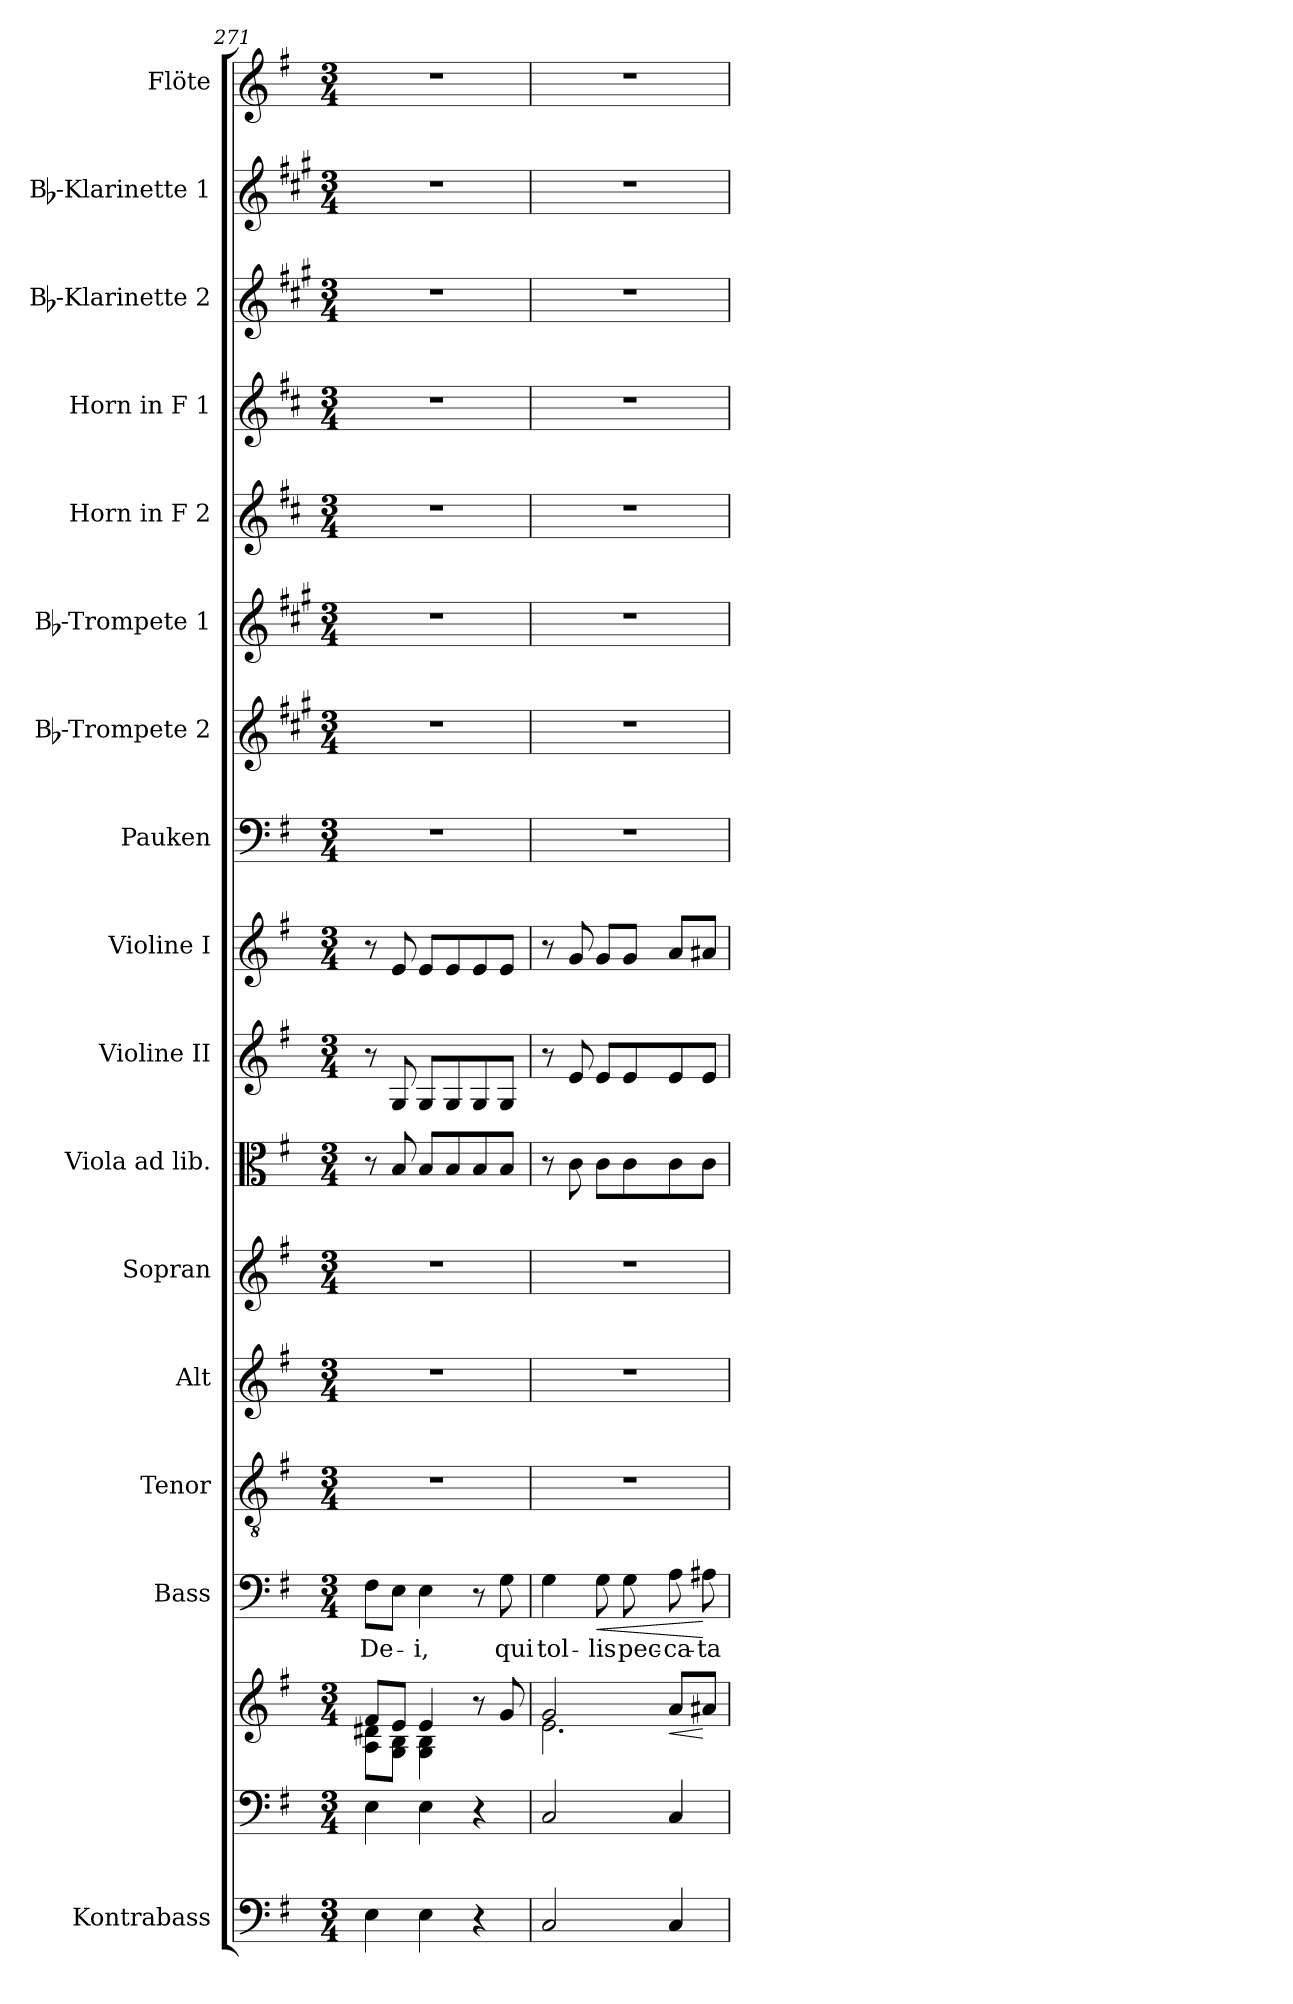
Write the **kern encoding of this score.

**kern	**kern	**kern	**dynam	**kern	**text	**dynam	**kern	**kern	**kern	**kern	**kern	**kern	**kern	**kern	**kern	**kern	**kern	**kern	**kern	**kern
*part17	*part16	*part16	*part16	*part15	*part15	*part15	*part14	*part13	*part12	*part11	*part10	*part9	*part8	*part7	*part6	*part5	*part4	*part3	*part2	*part1
*staff18	*staff17	*staff16	*staff16/17	*staff15	*staff15	*staff15	*staff14	*staff13	*staff12	*staff11	*staff10	*staff9	*staff8	*staff7	*staff6	*staff5	*staff4	*staff3	*staff2	*staff1
*I"Kontrabass	*	*	*	*I"Bass	*	*	*I"Tenor	*I"Alt	*I"Sopran	*I"Viola ad lib.	*I"Violine II	*I"Violine I	*I"Pauken	*I"Bb-Trompete 2	*I"Bb-Trompete 1	*I"Horn in F 2	*I"Horn in F 1	*I"Bb-Klarinette 2	*I"Bb-Klarinette 1	*I"Flöte
*I'Kb.	*	*	*	*I'B.	*	*	*I'T.	*I'A.	*I'S.	*I'Vla.	*I'Vl. II	*I'Vl. I	*I'Pk.	*I'Bb Trp. 2	*I'Bb Trp. 1	*	*	*I'Bb Kl. 2	*I'Bb Kl. 1	*I'Fl.
*clefF4	*clefF4	*clefG2	*	*clefF4	*	*	*clefGv2	*clefG2	*clefG2	*clefC3	*clefG2	*clefG2	*clefF4	*clefG2	*clefG2	*clefG2	*clefG2	*clefG2	*clefG2	*clefG2
*ITrd7c12	*	*	*	*	*	*	*	*	*	*	*	*	*	*ITrd1c2	*ITrd1c2	*ITrd4c7	*ITrd4c7	*ITrd1c2	*ITrd1c2	*
*k[f#]	*k[f#]	*k[f#]	*	*k[f#]	*	*	*k[f#]	*k[f#]	*k[f#]	*k[f#]	*k[f#]	*k[f#]	*k[f#]	*k[f#]	*k[f#]	*k[f#]	*k[f#]	*k[f#]	*k[f#]	*k[f#]
*G:	*G:	*G:	*	*G:	*	*	*G:	*G:	*G:	*G:	*G:	*G:	*G:	*G:	*G:	*G:	*G:	*G:	*G:	*G:
*M3/4	*M3/4	*M3/4	*	*M3/4	*	*	*M3/4	*M3/4	*M3/4	*M3/4	*M3/4	*M3/4	*M3/4	*M3/4	*M3/4	*M3/4	*M3/4	*M3/4	*M3/4	*M3/4
=271	=271	=271	=271	=271	=271	=271	=271	=271	=271	=271	=271	=271	=271	=271	=271	=271	=271	=271	=271	=271
*	*	*^	*	*	*	*	*	*	*	*	*	*	*	*	*	*	*	*	*	*
!	!	!	!	!	!	!LO:LY:b	!	!	!	!	!	!	!	!	!	!	!	!	!	!	!
4EE\	4E\	8f#/L	8A\ 8d#X\L	.	8F#\L	De-	.	2.r	2.r	2.r	8r	8r	8r	2.r	2.r	2.r	2.r	2.r	2.r	2.r	2.r
.	.	8e/J	8G\ 8B\J	.	8E\J	.	.	.	.	.	8B/	8G/	8e/	.	.	.	.	.	.	.	.
!	!	!	!	!	!	!LO:LY:b	!	!	!	!	!	!	!	!	!	!	!	!	!	!	!
4EE\	4E\	4e/	4G\ 4B\	.	4E\	-i,	.	.	.	.	8B/L	8G/L	8e/L	.	.	.	.	.	.	.	.
.	.	.	.	.	.	.	.	.	.	.	8B/	8G/	8e/	.	.	.	.	.	.	.	.
4r	4r	8r	4ryy	.	8r	.	.	.	.	.	8B/	8G/	8e/	.	.	.	.	.	.	.	.
!	!	!	!	!	!	!LO:LY:b	!	!	!	!	!	!	!	!	!	!	!	!	!	!	!
.	.	8g/	.	.	8G\	qui	.	.	.	.	8B/J	8G/J	8e/J	.	.	.	.	.	.	.	.
=272	=272	=272	=272	=272	=272	=272	=272	=272	=272	=272	=272	=272	=272	=272	=272	=272	=272	=272	=272	=272	=272
!	!	!	!	!	!	!LO:LY:b	!	!	!	!	!	!	!	!	!	!	!	!	!	!	!
2CC/	2C/	2g/	2.e\	.	4G\	tol-	.	2.r	2.r	2.r	8r	8r	8r	2.r	2.r	2.r	2.r	2.r	2.r	2.r	2.r
.	.	.	.	.	.	.	.	.	.	.	8c\	8e/	8g/	.	.	.	.	.	.	.	.
!	!	!	!	!	!	!LO:LY:b	!LO:HP:b	!	!	!	!	!	!	!	!	!	!	!	!	!	!
.	.	.	.	.	8G\	-lis	<	.	.	.	8c\L	8e/L	8g/L	.	.	.	.	.	.	.	.
!	!	!	!	!	!	!LO:LY:b	!	!	!	!	!	!	!	!	!	!	!	!	!	!	!
.	.	.	.	.	8G\	pec-	.	.	.	.	8c\	8e/	8g/J	.	.	.	.	.	.	.	.
!	!	!	!	!LO:HP:b	!	!LO:LY:b	!	!	!	!	!	!	!	!	!	!	!	!	!	!	!
4CC/	4C/	8a/L	.	<	8A\	-ca-	.	.	.	.	8c\	8e/	8a/L	.	.	.	.	.	.	.	.
!	!	!	!	!	!	!LO:LY:b	!	!	!	!	!	!	!	!	!	!	!	!	!	!	!
.	.	8a#X/J	.	[	8A#X\	-ta	[	.	.	.	8c\J	8e/J	8a#X/J	.	.	.	.	.	.	.	.
*	*	*v	*v	*	*	*	*	*	*	*	*	*	*	*	*	*	*	*	*	*	*
=	=	=	=	=	=	=	=	=	=	=	=	=	=	=	=	=	=	=	=	=
*-	*-	*-	*-	*-	*-	*-	*-	*-	*-	*-	*-	*-	*-	*-	*-	*-	*-	*-	*-	*-
